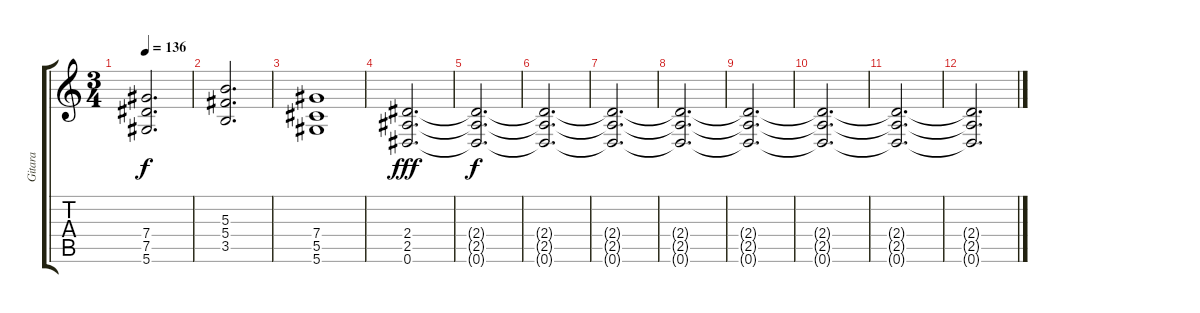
\track ("Gitara" "Gitara") {instrument distortionguitar}
\staff {score tabs}
\tuning (Eb4 Bb3 Gb3 Db3 Ab2 Eb2) {hide}
\ts (3 4)
\tempo 136
\clef g2
\ks c
(7.4 7.5 5.6).2{d dy f} |
(5.3 5.4 3.5).2{d} |
(7.4 5.5 5.6).1 |
(2.4 2.5 0.6).2{d dy fff} |
(2.4{t} 2.5{t} 0.6{t}).2{d dy f} |
(2.4{t} 2.5{t} 0.6{t}).2{d} |
(2.4{t} 2.5{t} 0.6{t}).2{d} |
(2.4{t} 2.5{t} 0.6{t}).2{d} |
(2.4{t} 2.5{t} 0.6{t}).2{d} |
(2.4{t} 2.5{t} 0.6{t}).2{d} |
(2.4{t} 2.5{t} 0.6{t}).2{d} |
(2.4{t} 2.5{t} 0.6{t}).2{d}
